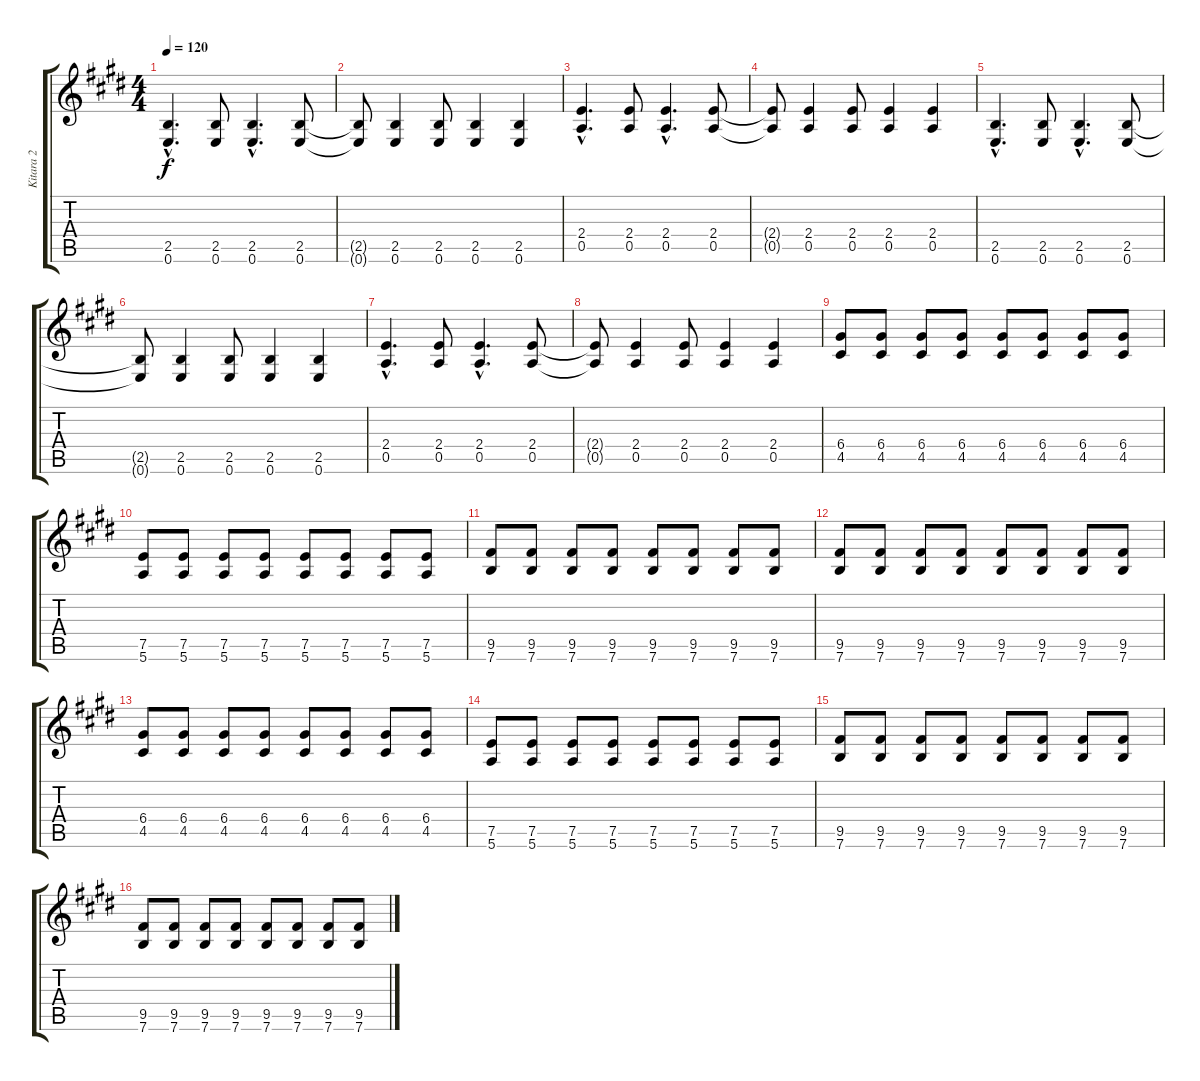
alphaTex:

\track ("Kitara 2" "Kitara 2") {instrument electricguitarclean}
\staff {score tabs}
\tuning (E4 B3 G3 D3 A2 E2) {hide}
\ts (4 4)
\tempo 120
\clef g2
\ks e
(2.5{hac} 0.6{hac}).4{d dy f} (2.5 0.6).8 (2.5{hac} 0.6{hac}).4{d} (2.5 0.6).8 |
(2.5{t} 0.6{t}).8 (2.5 0.6).4 (2.5 0.6).8 (2.5 0.6).4 (2.5 0.6).4 |
(2.4{hac} 0.5{hac}).4{d} (2.4 0.5).8 (2.4{hac} 0.5{hac}).4{d} (2.4 0.5).8 |
(2.4{t} 0.5{t}).8 (2.4 0.5).4 (2.4 0.5).8 (2.4 0.5).4 (2.4 0.5).4 |
(2.5{hac} 0.6{hac}).4{d} (2.5 0.6).8 (2.5{hac} 0.6{hac}).4{d} (2.5 0.6).8 |
(2.5{t} 0.6{t}).8 (2.5 0.6).4 (2.5 0.6).8 (2.5 0.6).4 (2.5 0.6).4 |
(2.4{hac} 0.5{hac}).4{d} (2.4 0.5).8 (2.4{hac} 0.5{hac}).4{d} (2.4 0.5).8 |
(2.4{t} 0.5{t}).8 (2.4 0.5).4 (2.4 0.5).8 (2.4 0.5).4 (2.4 0.5).4 |
(6.4 4.5).8 (6.4 4.5).8 (6.4 4.5).8 (6.4 4.5).8 (6.4 4.5).8 (6.4 4.5).8 (6.4 4.5).8 (6.4 4.5).8 |
(7.5 5.6).8 (7.5 5.6).8 (7.5 5.6).8 (7.5 5.6).8 (7.5 5.6).8 (7.5 5.6).8 (7.5 5.6).8 (7.5 5.6).8 |
(9.5 7.6).8 (9.5 7.6).8 (9.5 7.6).8 (9.5 7.6).8 (9.5 7.6).8 (9.5 7.6).8 (9.5 7.6).8 (9.5 7.6).8 |
(9.5 7.6).8 (9.5 7.6).8 (9.5 7.6).8 (9.5 7.6).8 (9.5 7.6).8 (9.5 7.6).8 (9.5 7.6).8 (9.5 7.6).8 |
(6.4 4.5).8 (6.4 4.5).8 (6.4 4.5).8 (6.4 4.5).8 (6.4 4.5).8 (6.4 4.5).8 (6.4 4.5).8 (6.4 4.5).8 |
(7.5 5.6).8 (7.5 5.6).8 (7.5 5.6).8 (7.5 5.6).8 (7.5 5.6).8 (7.5 5.6).8 (7.5 5.6).8 (7.5 5.6).8 |
(9.5 7.6).8 (9.5 7.6).8 (9.5 7.6).8 (9.5 7.6).8 (9.5 7.6).8 (9.5 7.6).8 (9.5 7.6).8 (9.5 7.6).8 |
(9.5 7.6).8 (9.5 7.6).8 (9.5 7.6).8 (9.5 7.6).8 (9.5 7.6).8 (9.5 7.6).8 (9.5 7.6).8 (9.5 7.6).8
